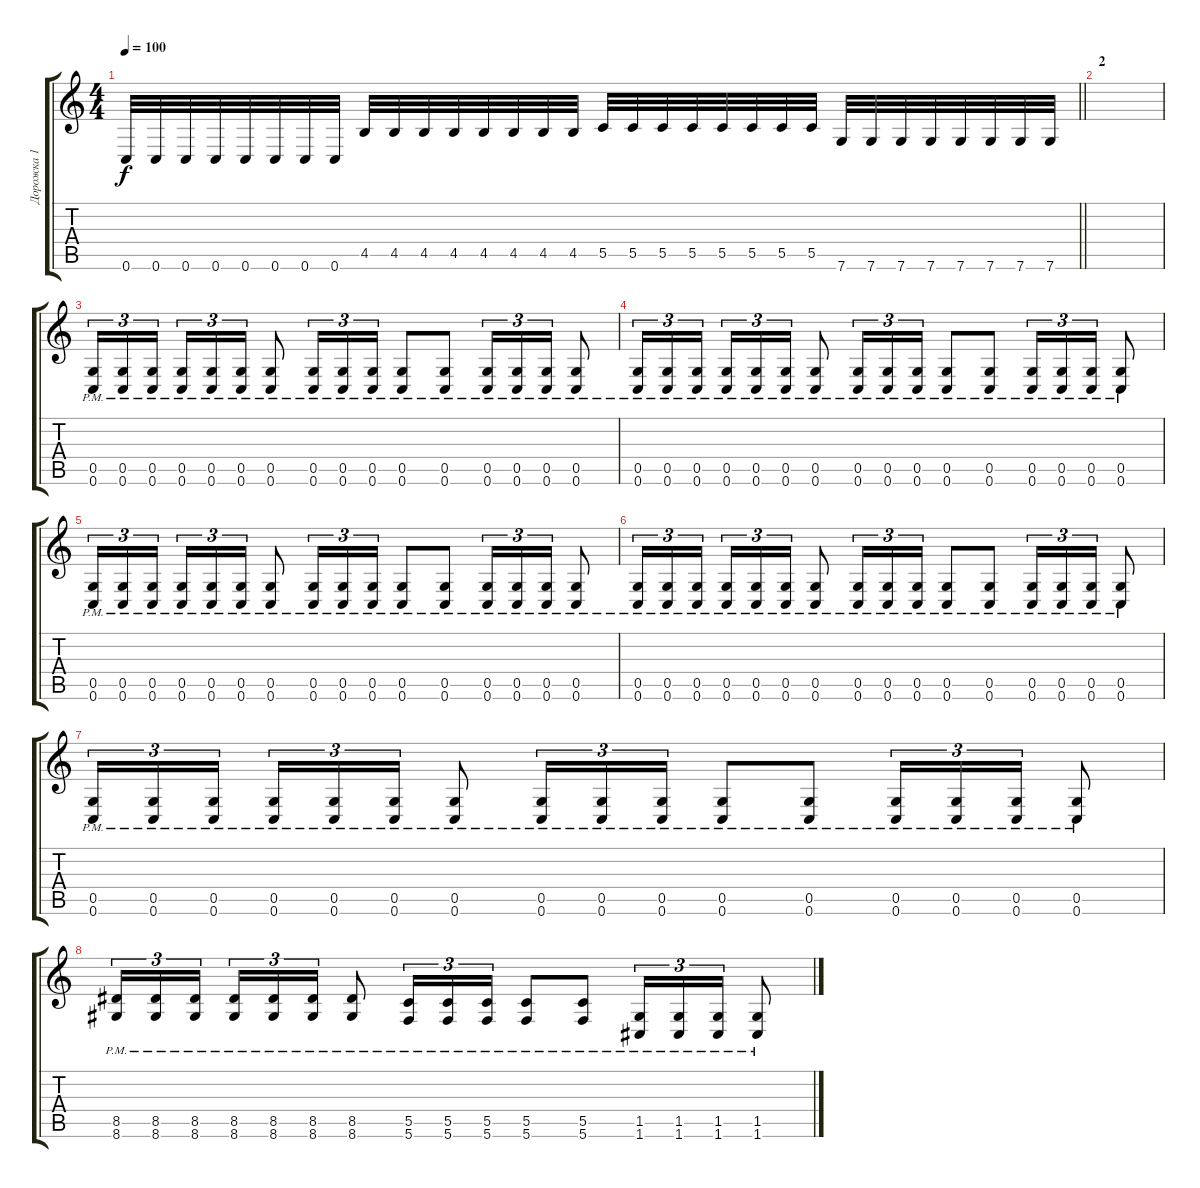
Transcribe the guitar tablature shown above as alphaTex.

\track ("Дорожка 1" "Дорожка 1") {instrument distortionguitar}
\staff {score tabs}
\tuning (D4 A3 F3 C3 G2 C2) {hide}
\ts (4 4)
\tempo 100
\clef g2
\barLineRight lightlight
\ks c
0.6.32{dy f} 0.6.32 0.6.32 0.6.32 0.6.32 0.6.32 0.6.32 0.6.32 4.5.32 4.5.32 4.5.32 4.5.32 4.5.32 4.5.32 4.5.32 4.5.32 5.5.32 5.5.32 5.5.32 5.5.32 5.5.32 5.5.32 5.5.32 5.5.32 7.6.32 7.6.32 7.6.32 7.6.32 7.6.32 7.6.32 7.6.32 7.6.32 |
\section ("" "2")
|
(0.5{pm} 0.6{pm}).16{tu (3 2)} (0.5{pm} 0.6{pm}).16{tu (3 2)} (0.5{pm} 0.6{pm}).16{tu (3 2) beam splitsecondary} (0.5{pm} 0.6{pm}).16{tu (3 2)} (0.5{pm} 0.6{pm}).16{tu (3 2)} (0.5{pm} 0.6{pm}).16{tu (3 2)} (0.5{pm} 0.6{pm}).8 (0.5{pm} 0.6{pm}).16{tu (3 2)} (0.5{pm} 0.6{pm}).16{tu (3 2)} (0.5{pm} 0.6{pm}).16{tu (3 2)} (0.5{pm} 0.6{pm}).8 (0.5{pm} 0.6{pm}).8 (0.5{pm} 0.6{pm}).16{tu (3 2)} (0.5{pm} 0.6{pm}).16{tu (3 2)} (0.5{pm} 0.6{pm}).16{tu (3 2)} (0.5{pm} 0.6{pm}).8 |
(0.5{pm} 0.6{pm}).16{tu (3 2)} (0.5{pm} 0.6{pm}).16{tu (3 2)} (0.5{pm} 0.6{pm}).16{tu (3 2) beam splitsecondary} (0.5{pm} 0.6{pm}).16{tu (3 2)} (0.5{pm} 0.6{pm}).16{tu (3 2)} (0.5{pm} 0.6{pm}).16{tu (3 2)} (0.5{pm} 0.6{pm}).8 (0.5{pm} 0.6{pm}).16{tu (3 2)} (0.5{pm} 0.6{pm}).16{tu (3 2)} (0.5{pm} 0.6{pm}).16{tu (3 2)} (0.5{pm} 0.6{pm}).8 (0.5{pm} 0.6{pm}).8 (0.5{pm} 0.6{pm}).16{tu (3 2)} (0.5{pm} 0.6{pm}).16{tu (3 2)} (0.5{pm} 0.6{pm}).16{tu (3 2)} (0.5{pm} 0.6{pm}).8 |
(0.5{pm} 0.6{pm}).16{tu (3 2)} (0.5{pm} 0.6{pm}).16{tu (3 2)} (0.5{pm} 0.6{pm}).16{tu (3 2) beam splitsecondary} (0.5{pm} 0.6{pm}).16{tu (3 2)} (0.5{pm} 0.6{pm}).16{tu (3 2)} (0.5{pm} 0.6{pm}).16{tu (3 2)} (0.5{pm} 0.6{pm}).8 (0.5{pm} 0.6{pm}).16{tu (3 2)} (0.5{pm} 0.6{pm}).16{tu (3 2)} (0.5{pm} 0.6{pm}).16{tu (3 2)} (0.5{pm} 0.6{pm}).8 (0.5{pm} 0.6{pm}).8 (0.5{pm} 0.6{pm}).16{tu (3 2)} (0.5{pm} 0.6{pm}).16{tu (3 2)} (0.5{pm} 0.6{pm}).16{tu (3 2)} (0.5{pm} 0.6{pm}).8 |
(0.5{pm} 0.6{pm}).16{tu (3 2)} (0.5{pm} 0.6{pm}).16{tu (3 2)} (0.5{pm} 0.6{pm}).16{tu (3 2) beam splitsecondary} (0.5{pm} 0.6{pm}).16{tu (3 2)} (0.5{pm} 0.6{pm}).16{tu (3 2)} (0.5{pm} 0.6{pm}).16{tu (3 2)} (0.5{pm} 0.6{pm}).8 (0.5{pm} 0.6{pm}).16{tu (3 2)} (0.5{pm} 0.6{pm}).16{tu (3 2)} (0.5{pm} 0.6{pm}).16{tu (3 2)} (0.5{pm} 0.6{pm}).8 (0.5{pm} 0.6{pm}).8 (0.5{pm} 0.6{pm}).16{tu (3 2)} (0.5{pm} 0.6{pm}).16{tu (3 2)} (0.5{pm} 0.6{pm}).16{tu (3 2)} (0.5{pm} 0.6{pm}).8 |
(0.5{pm} 0.6{pm}).16{tu (3 2)} (0.5{pm} 0.6{pm}).16{tu (3 2)} (0.5{pm} 0.6{pm}).16{tu (3 2) beam splitsecondary} (0.5{pm} 0.6{pm}).16{tu (3 2)} (0.5{pm} 0.6{pm}).16{tu (3 2)} (0.5{pm} 0.6{pm}).16{tu (3 2)} (0.5{pm} 0.6{pm}).8 (0.5{pm} 0.6{pm}).16{tu (3 2)} (0.5{pm} 0.6{pm}).16{tu (3 2)} (0.5{pm} 0.6{pm}).16{tu (3 2)} (0.5{pm} 0.6{pm}).8 (0.5{pm} 0.6{pm}).8 (0.5{pm} 0.6{pm}).16{tu (3 2)} (0.5{pm} 0.6{pm}).16{tu (3 2)} (0.5{pm} 0.6{pm}).16{tu (3 2)} (0.5{pm} 0.6{pm}).8 |
(8.5{pm} 8.6{pm}).16{tu (3 2)} (8.5{pm} 8.6{pm}).16{tu (3 2)} (8.5{pm} 8.6{pm}).16{tu (3 2) beam splitsecondary} (8.5{pm} 8.6{pm}).16{tu (3 2)} (8.5{pm} 8.6{pm}).16{tu (3 2)} (8.5{pm} 8.6{pm}).16{tu (3 2)} (8.5{pm} 8.6{pm}).8 (5.5{pm} 5.6{pm}).16{tu (3 2)} (5.5{pm} 5.6{pm}).16{tu (3 2)} (5.5{pm} 5.6{pm}).16{tu (3 2)} (5.5{pm} 5.6{pm}).8 (5.5{pm} 5.6{pm}).8 (1.5{pm} 1.6{pm}).16{tu (3 2)} (1.5{pm} 1.6{pm}).16{tu (3 2)} (1.5{pm} 1.6{pm}).16{tu (3 2)} (1.5{pm} 1.6{pm}).8
